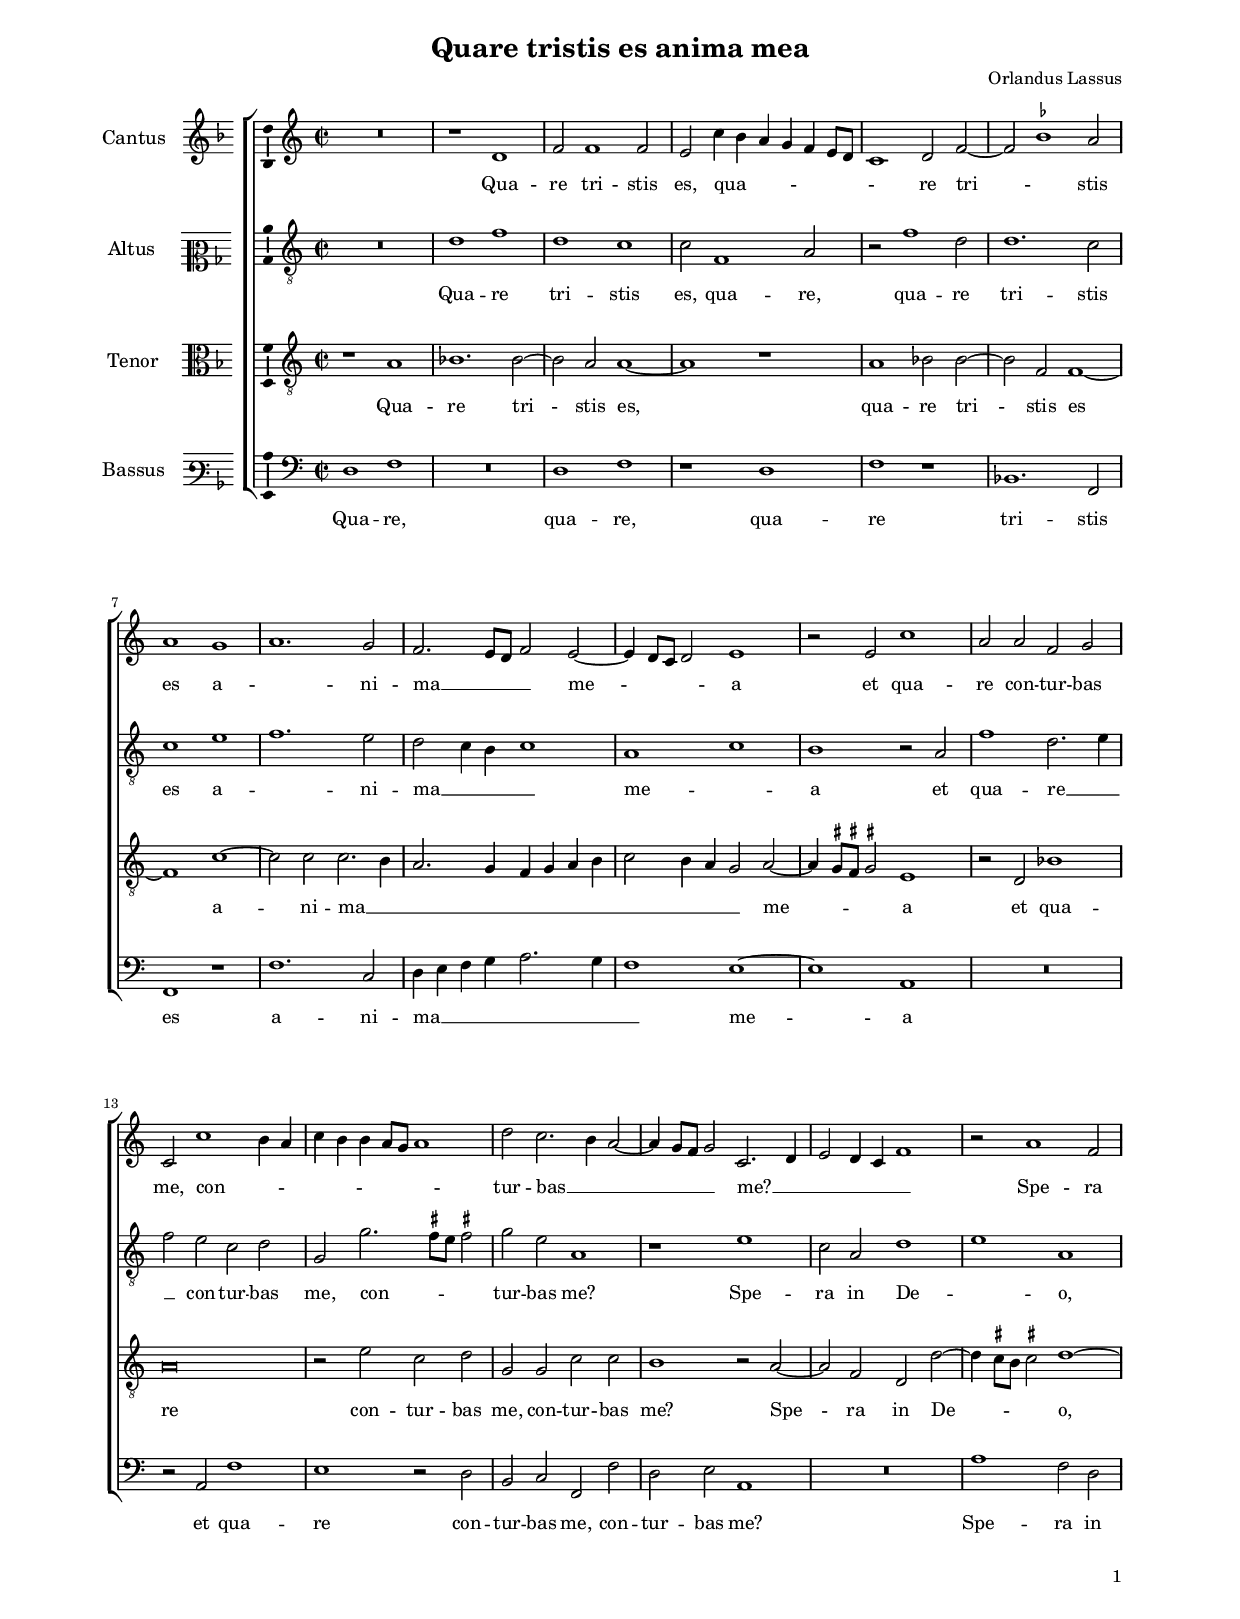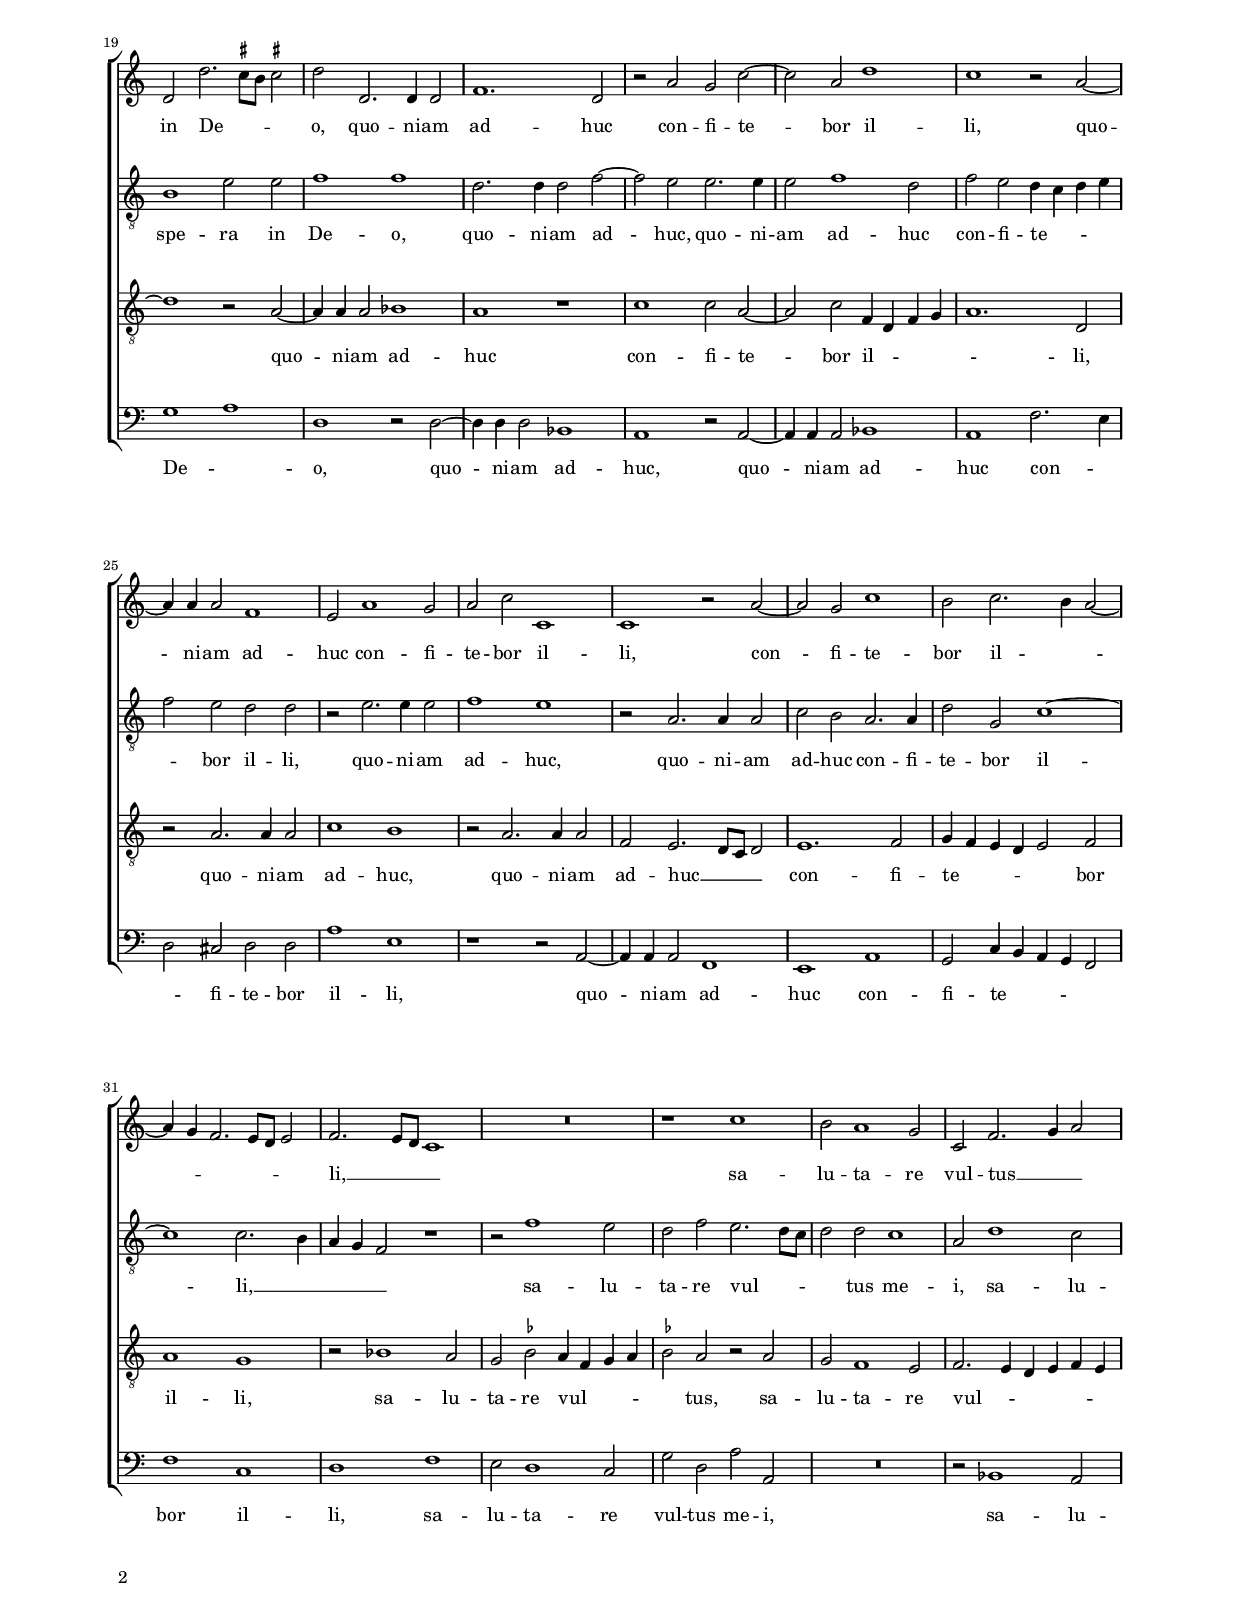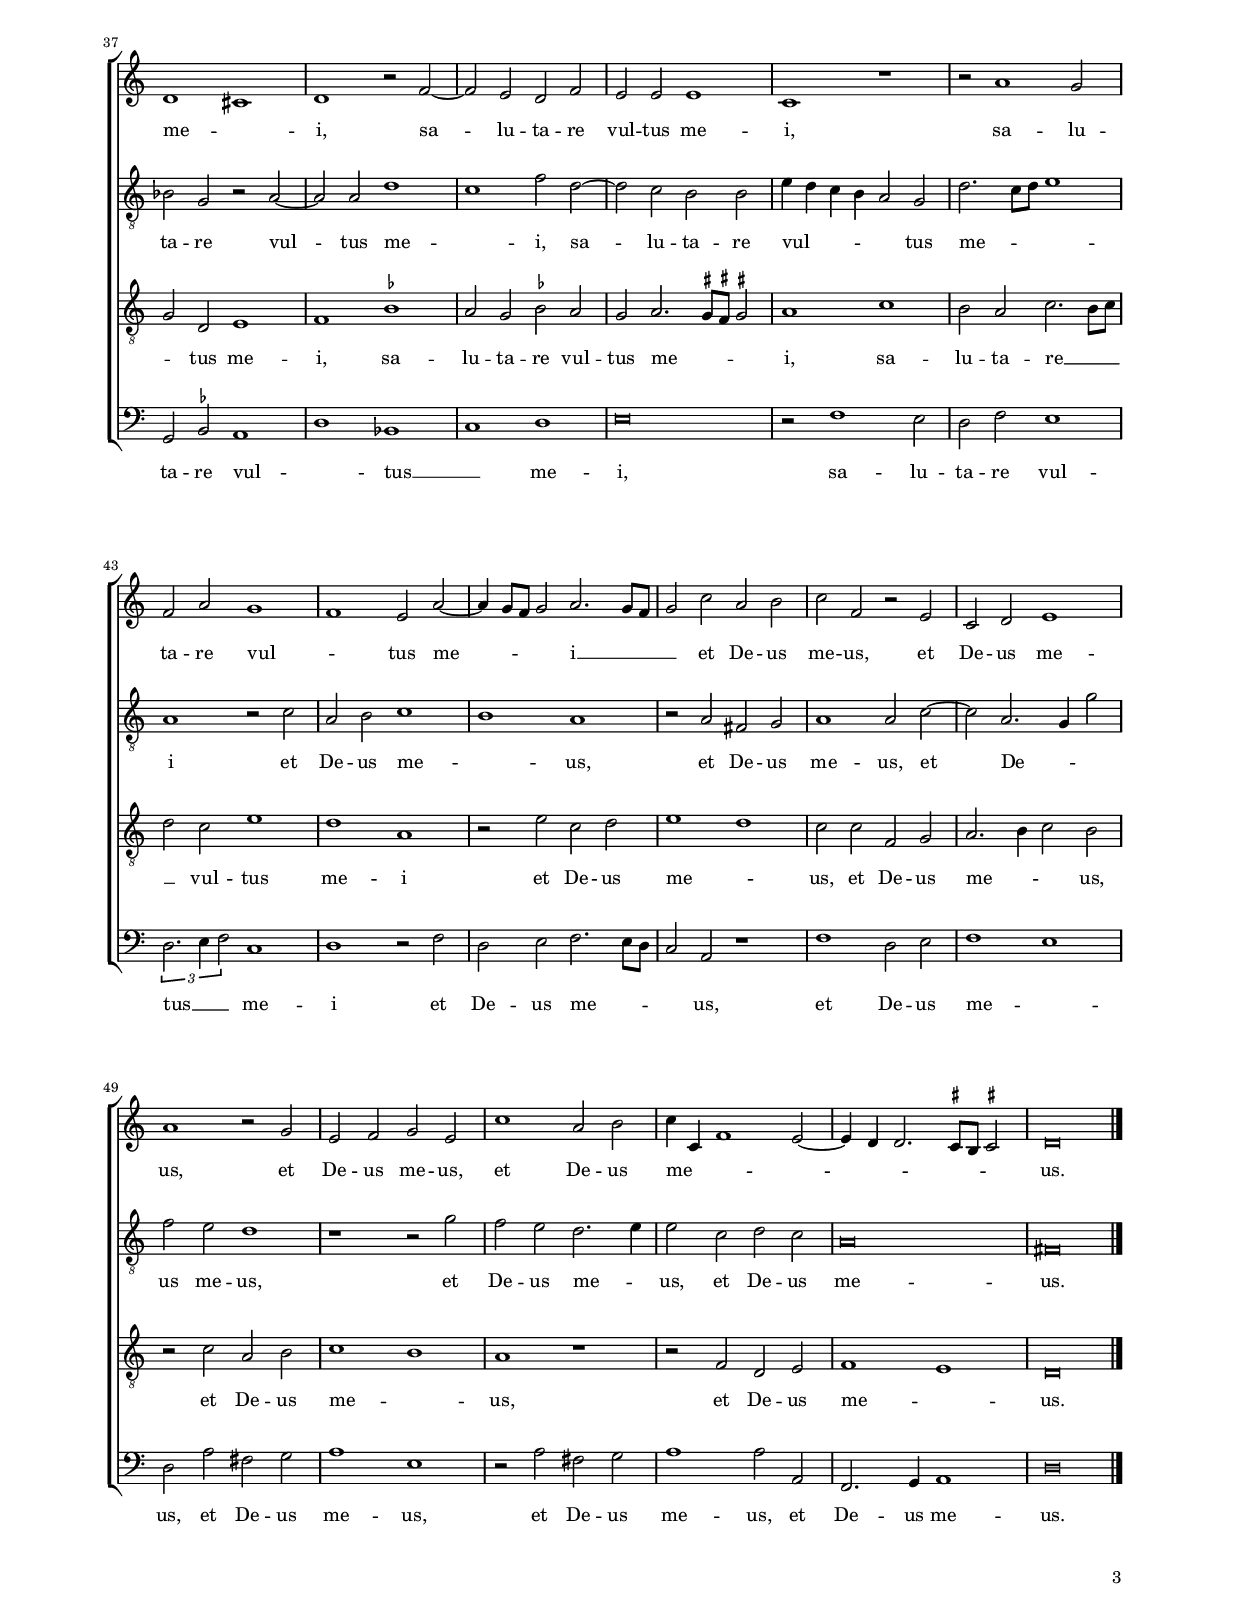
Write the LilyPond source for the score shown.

\header
{
  title="Quare tristis es anima mea"
  composer="Orlandus Lassus"
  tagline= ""
}

\version "2.22.0"
\language deutsch
#(set-global-staff-size 15)
% #(set-default-paper-size "letter")
#(ly:set-option 'point-and-click #f)

	
global = {
    % \set Staff.autoBeaming = ##f        
	\key f \major
	\time 2/2 \set Score.measureLength = #(ly:make-moment 2/1)
    \set Score.tempoHideNote = ##t
    \tempo 2 = 90
    \skip 1*2*54 \bar "|."
	}

	ficta = { \once \set suggestAccidentals = ##t }
	
	forget = #(define-music-function (music) (ly:music?) #{
		\accidentalStyle forget
		$music
		\accidentalStyle default
		#})
	

\paper
	{
	top-margin = 2 \cm
	bottom-margin = 1.4 \cm
	left-margin = 2 \cm
	right-margin = 2 \cm
	ragged-bottom = ##f
	ragged-last-bottom = ##t
	print-page-number = ##f
	system-system-spacing = #'((basic-distance . 17) (minimum-distance . 14) (padding . 6) (strechability . 150))
    oddFooterMarkup=\markup   \fill-line { "" \fromproperty #'page:page-number-string }
    evenFooterMarkup=\markup  \fill-line { \fromproperty #'page:page-number-string "" }
    last-bottom-spacing = #'((basic-distance . 11) (minimum-distance . 7) (padding . 4))
%	systems-per-page = 3
%   page-count = 3        
%	min-systems-per-page = 3
	}


incipitcantus = \markup { \score {
	{
	\set Staff.instrumentName = \markup { \fontsize #1 "Cantus" }
	\key f \major
	\clef violin
	s4 \bar ""
	}
	\layout  {
	raggedright = ##t
	indent = 1.6 \cm
	line-width = 2.2\cm
	\context { \Staff \remove Time_signature_engraver }
	\override Staff.Clef.Y-extent = #'(0 . 0)
	}} \hspace #1 }
	
      
incipitaltus = \markup { \score {
	{
	\set Staff.instrumentName = \markup { \fontsize #1 "Altus" }
	\key f \major
	\clef mezzosoprano
	s4 \bar ""
	}
	\layout  {
	raggedright = ##t
	indent = 1.6 \cm
	line-width = 2.2\cm
	\context { \Staff \remove Time_signature_engraver }
	\override Staff.Clef.Y-extent = #'(0 . 0)
	}} \hspace #1 }


incipittenor = \markup { \score {
	{
	\set Staff.instrumentName = \markup { \fontsize #1 "Tenor" }
	\key f \major
	\clef alto
	s4 \bar ""
	}
	\layout  {
	raggedright = ##t
	indent = 1.6 \cm
	line-width = 2.2\cm
	\context { \Staff \remove Time_signature_engraver }
	\override Staff.Clef.Y-extent = #'(0 . 0)
	}} \hspace #1 }


incipitbassus = \markup { \score {
	{
	\set Staff.instrumentName = \markup { \fontsize #1 "Bassus" }
	\key f \major
	\clef varbaritone
	s4 \bar ""
	}
	\layout  {
	raggedright = ##t
	indent = 1.6 \cm
	line-width = 2.2\cm
	\context { \Staff \remove Time_signature_engraver }
	\override Staff.Clef.Y-extent = #'(0 . 0)
	}} \hspace #1 }


cantus =  \relative c''
	{
	R\breve
	r1 g
	b2 b1 b2
	a2 f'4 e d c b a8 g
%5
	f1 g2 b~ |
	b2 \ficta es1 d2
	d1 c
	d1. c2
	b2. a8 g b2 a~
%10
	a4 g8 f g2 a1 |
	r2 a f'1
	d2 d b c
	f,2 f'1 e4 d
	f4 e e d8 c d1
%15
	g2 f2. e4 d2~ |
	d4 c8 b c2 f,2. g4
	a2 g4 f b1
	r2 d1 b2
	g2 g'2. \ficta fis8 e \ficta fis!2
%20
	g2 g,2. g4 g2 |
	b1. g2
	r2 d' c f~
	f2 d g1
	f1 r2 d~
%25
	d4 d d2 b1 |
	a2 d1 c2
	d2 f f,1
	f1 r2 d'~
	d2 c f1
%30
	e2 f2. e4 d2~ |
	d4 c b2. a8 g a2
	b2. a8 g f1
	R\breve
	r1 f'
%35
	e2 d1 c2 |
	f,2 b2. c4 d2
	g,1 fis
	g1 r2 b~
	b2 a g b
%40
	a2 a a1 |
	f1 r
	r2 d'1 c2
	b2 d c1
	b1 a2 d~
%45
	d4 c8 b c2 d2. c8 b |
	c2 f d e
	f2 b, r a
	f2 g a1
	d1 r2 c
%50
	a2 b c a |
	f'1 d2 e
	f4 f, b1 a2~
	a4 g g2. \ficta fis8 e \ficta fis!2
	g\breve |
	}


altus =  \relative c'
	{
	R\breve
	g'1 b
	g1 f
	f2 b,1 d2
%5
	r2 b'1 g2 |
	g1. f2
	f1 a
	b1. a2
	g2 f4 e f1
%10
	d1 f |
	e1 r2 d
	b'1 g2. a4
	b2 a f g
	c,2 c'2. \ficta h8 a \ficta h!2
%15
	c2 a d,1 |
	r1 a'
	f2 d g1
	a1 d,
	e1 a2 a
%20
	b1 b |
	g2. g4 g2 b~
	b2 a a2. a4
	a2 b1 g2
	b2 a g4 f g a
%25
	b2 a g g |
	r2 a2. a4 a2
	b1 a
	r2 d,2. d4 d2
	f2 e d2. d4
%30
	g2 c, f1~ |
	f1 f2. e4
	d4 c b2 r1
	r2 b'1 a2
	g2 b a2. g8 f
%35
	g2 g f1 |
	d2 g1 f2
	es2 c r d~
	d2 d g1
	f1 b2 g~
%40
	g2 f e e |
	a4 g f e d2 c
	g'2. f8 g a1
	d,1 r2 f
	d2 e f1
%45
	e1 d |
	r2 d h c
	d1 d2 f~
	f2 d2. c4 c'2
	b2 a g1
%50
	r1 r2 c |
	b2 a g2. a4
	a2 f g f
	d\breve
	h\breve |
	}


tenor =  \relative c'
	{
	r1 d
	es1. es2~
	es2 d d1~
	d1 r
%5
	d1 es2 es~ |
	es2 b b1~
	b1 f'~
	f2 f f2. e4
	d2. c4 b4 c d e
%10
	f2 e4 d c2 d~ |
	d4 \ficta cis8 \ficta h \ficta cis!2 a1
	r2 g es'1
	d\breve
	r2 a' f g
%15
	c,2 c f f |
	e1 r2 d~
	d2 b g g'~
	g4 \ficta fis8 e \ficta fis!2 g1~
	g1 r2 d~
%20
	d4 d d2 es1 |
	d1 r
	f1 f2 d~
	d2 f b,4 g b c
	d1. g,2
%25
	r2 d'2. d4 d2 |
	f1 e
	r2 d2. d4 d2
	b2 a2. g8 f g2
	a1. b2
%30
	c4 b a g a2 b |
	d1 c
	r2 es1 d2
	c2 \ficta es d4 b c d
	\ficta es2 d r d
%35
	c2 b1 a2 |
	b2. a4 g4 a b a
	c2 g a1
	b1 \ficta es
	d2 c \ficta es2 d
%40
	c2 d2. \ficta cis8 \ficta h \ficta cis!2 |
	d1 f
	e2 d f2. e8 f
	g2 f a1
	g1 d
%45
	r2 a'2 f g |
	a1 g
	f2 f b, c
	d2. e4 f2 e
	r2 f d e
%50
	f1 e |
	d1 r
	r2 b g a
	b1 a
	g\breve |
	}

bassus  =  \relative c
	{
	g'1 b
	R\breve
	g1 b
	r1 g
%5
	b1 r |
	es,1. b2
	b1 r
	b'1. f2
	g4 a b c d2. c4
%10
	b1 a~ |
	a1 d,
	R\breve
	r2 d b'1
	a1 r2 g
%15
	e2 f b, b' |
	g2 a d,1
	R\breve
	d'1 b2 g
	c1 d
%20
	g,1 r2 g~ |
	g4 g g2 es1
	d1 r2 d~
	d4 d d2 es1
	d1 b'2. a4
%25
	g2 fis g g |
	d'1 a
	r1 r2 d,~
	d4 d d2 b1
	a1 d
%30
	c2 f4 e d c b2 |
	b'1 f
	g1 b
	a2 g1 f2
	c'2 g d' d,
%35
	R\breve |
	r2 es1 d2
	c2 \ficta es d1
	g1 es
	f1 g
%40
	a\breve |
	r2 b1 a2
	g2 b a1
    \tuplet 3/2 { g2. a4 b2 } f1
	g1 r2 b
%45
	g2 a b2. a8 g |
	f2 d r1
	b'1 g2 a
	b1 a
	g2 d' h c
%50
	d1 a |
	r2 d h c
	d1 d2 d,
	b2. c4 d1
	g\breve |
	}

lyricscantus = \lyricmode {
	Qua -- re tri -- stis es,
    qua -- _ _ _ _ _ _ _ re tri -- _ stis es a -- _ ni -- ma __ _ _ _ me -- _ _ _ a
    et qua -- re con -- tur -- bas me,
    con -- _ _ _ _ _ _ _ _ tur -- bas __ _ _ _ _ _ me? __ _ _ _ _ _
    Spe -- ra in De -- _ _ _ o,
    quo -- ni -- am ad -- huc con -- fi -- te -- bor il -- li,
    quo -- ni -- am ad -- huc con -- fi -- te -- bor il -- li,
    con -- fi -- te -- bor il -- _ _ _ _ _ _ _ li, __ _ _ _
    sa -- lu -- ta -- re vul -- tus __ _ _ me -- _ i,
    sa -- lu -- ta -- re vul -- tus me -- i,
    sa -- lu -- ta -- re vul -- _ tus me -- _ _ _ i __ _ _ _ 
    et De -- us me -- us,
    et De -- us me -- us,
    et De -- us me -- us,
    et De -- us me -- _ _ _ _ _ _ _ _ us.
	}


lyricsaltus = \lyricmode {
	Qua -- re tri -- stis es,
    qua -- re,
    qua -- re tri -- stis es a -- _ ni -- ma __ _ _ _ me -- _ a
    et qua -- re __ _ _ con -- tur -- bas me,
    con -- _ _ _ tur -- bas me?
    Spe -- ra in De -- _ o,
    spe -- ra in De -- o,
    quo -- ni -- am ad -- huc,
    quo -- ni -- am ad -- huc con -- fi -- te -- _ _ _ _ bor il -- li,
    quo -- ni -- am ad -- huc,
    quo -- ni -- am ad -- huc con -- fi -- te -- bor il -- li, __ _ _ _ _ 
    sa -- lu -- ta -- re vul -- _ _ _ tus me -- i,
    sa -- lu -- ta -- re vul -- tus me -- _ i,
    sa -- lu -- ta -- re vul -- _ _ _ _ tus me -- _ _ _ i
    et De -- us me -- _ us,
    et De -- us me -- us,
    et De -- _ _ us me -- us,
    et De -- us me -- _ us,
    et De -- us me -- us.
	}


lyricstenor = \lyricmode {
	Qua -- re tri -- stis es,
    qua -- re tri -- stis es a -- ni -- ma __ _ _ _ _ _ _ _ _ _ _ _ me -- _ _ _ a
    et qua -- re con -- tur -- bas me,
    con -- tur -- bas me?
    Spe -- ra in De -- _ _ _ o,
    quo -- ni -- am ad -- huc con -- fi -- te -- bor il -- _ _ _ _ li,
    quo -- ni -- am ad -- huc,
    quo -- ni -- am ad -- huc __ _ _ _ con -- fi -- te -- _ _ _ _ bor il -- li,
    sa -- lu -- ta -- re vul -- _ _ _ _ tus,
    sa -- lu -- ta -- re vul -- _ _ _ _ _ _ tus me -- i,
    sa -- lu -- ta -- re vul -- tus me -- _ _ _ i,
    sa -- lu -- ta -- re __ _ _ _ vul -- tus me -- i
    et De -- us me -- _ us,
    et De -- us me -- _ _ us,
    et De -- us me -- _ us,
    et De -- us me -- _ us.
	}


lyricsbassus = \lyricmode {
	Qua -- re,
    qua -- re,
    qua -- re tri -- stis es a -- ni -- ma __ _ _ _ _ _ _ me -- a
    et qua -- re con -- tur -- bas me,
    con -- tur -- bas me?
    Spe -- ra in De -- _ o,
    quo -- ni -- am ad -- huc,
    quo -- ni -- am ad -- huc con -- _ _ fi -- te -- bor il -- li,
    quo -- ni -- am ad -- huc con -- fi -- te -- _ _ _ _ bor il -- li,
    sa -- lu -- ta -- re vul -- tus me -- i,
    sa -- lu -- ta -- re vul -- _ tus __ _ me -- i,
    sa -- lu -- ta -- re vul -- tus __ _ _ me -- i
    et De -- us me -- _ _ _ us,
    et De -- us me -- _ us,
    et De -- us me -- us,
    et De -- us me -- us,
    et De -- us me -- us.
	}


\score
{  
	\transpose f c {
	\new ChoirStaff \with { \override StaffGrouper.staff-staff-spacing.basic-distance = #13 }
	<<

	\new Staff << \global
	\new Voice="v1" {
		\set Staff.instrumentName=\incipitcantus
        %       \set Staff.instrumentName="S"
		\set Staff.midiInstrument = "reed organ"
		\clef "violin"
		\cantus }
	\new Lyrics \lyricsto "v1" {\lyricscantus }
	>>


	\new Staff << \global
	\new Voice="v2" {
		\set Staff.instrumentName=\incipitaltus
        %       \set Staff.instrumentName="A"
		\set Staff.midiInstrument = "reed organ"
        \clef "G_8"
		\altus}
	\new Lyrics \lyricsto "v2" {\lyricsaltus }
	>>


	\new Staff << \global
	\new Voice="v3" {
		\set Staff.instrumentName=\incipittenor
        %       \set Staff.instrumentName="T"
		\set Staff.midiInstrument = "reed organ"
		\clef "G_8"
		\tenor }
	\new Lyrics \lyricsto "v3" {\lyricstenor }
	>>


	\new Staff << \global
	\new Voice="v4" {
		\set Staff.instrumentName=\incipitbassus
        %       \set Staff.instrumentName="B"
		\set Staff.midiInstrument = "reed organ"
		\clef "bass" 
		\bassus }
	\new Lyrics \lyricsto "v4" {\lyricsbassus}
	>>

	>>
	} % transpose

	\layout
	{
	indent = 2.3 \cm
	\context { \Lyrics \override VerticalAxisGroup.nonstaff-relatedstaff-spacing.padding = #2 }
%	\context { \Lyrics \override LyricText.font-size = #1 }
	\context { \Staff \override TimeSignature.break-visibility = #end-of-line-invisible }
    \context { \Staff \consists "Ambitus_engraver" }
	\context { \Score \override BarNumber.padding = #2 }
	\context { \Voice \override NoteHead.style = #'baroque }
	}

\midi
	{
	}
	
}


% EOF
